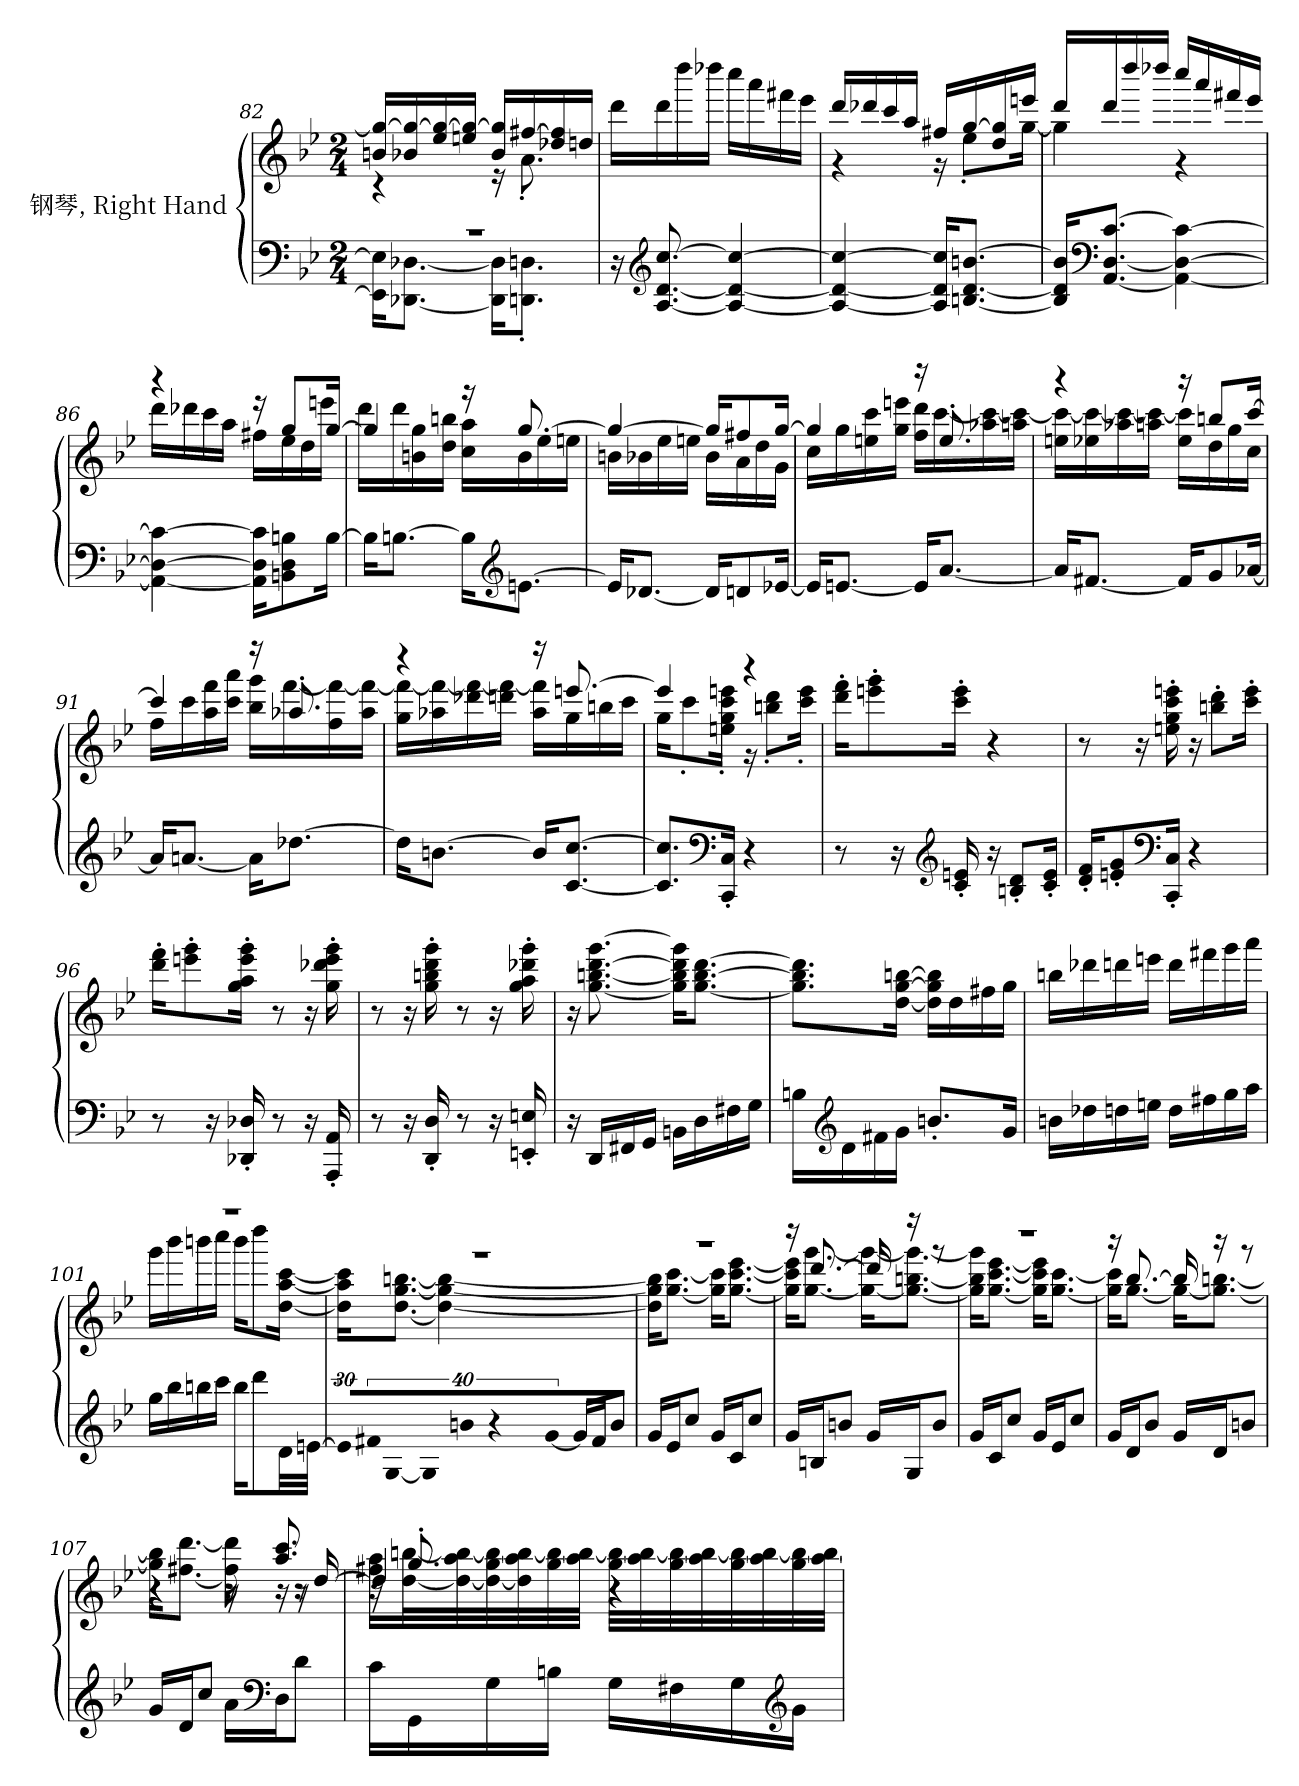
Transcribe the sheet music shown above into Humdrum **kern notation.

**kern	**kern
*part1	*part1
*staff2	*staff1
*I"钢琴, Right Hand	*
*clefF4	*clefG2
*k[b-e-]	*k[b-e-]
*M2/4	*M2/4
*MM103	*MM103
=82	=82
*^	*^
2r	16EE\] 16E\]KL	16bn/ 16gg/_LL	4r
*	*	*MM110	*
.	[8.DD-X\ [8.D-X\J	16b-X/ 16gg/_	.
*	*	*MM111	*
.	.	16ee-/ 16gg/_	.
*	*	*MM110	*
.	.	16een/ 16gg/_JJ	.
*	*	*MM103	*
.	16DD-\] 16D-\]KL	16b-/ 16gg/]LL	16r
*	*	*MM106	*
.	8.DDn\' 8.Dn\'J	[16ff#X/	8.a'\
.	.	16dd-X/ 16ff#/]	.
*	*	*MM101	*
.	.	16ddn/JJ	.
*v	*v	*	*
*	*v	*v
=83	=83
*	*MM94
16r	16ddd\LL
*clefG2	*
*	*MM92
[8.A/ [8.d/ [8.cc/	16ddd\
*	*MM106
.	16dddd\
*	*MM110
.	16dddd-X\JJ
*	*MM111
4A/_ 4d/_ 4cc/_	16cccc\LL
*	*MM113
.	16aaa\
*	*MM111
.	16fff#X\
.	16eee-\JJ
!!LO:LB:g=z
=84	=84
*	*MM110
*	*^
4A/_ 4d/_ 4cc/_	16ddd/LL	4r
*	*MM111	*
.	16ddd-X/	.
*	*MM113	*
.	16ccc/	.
*	*MM111	*
.	16aa/JJ	.
*	*MM108	*
16A/] 16d/] 16cc/]KL	16ff#X/LL	16r
*	*MM101	*
[8.Bn/ [8.d/ [8.bn/J	[16gg/	8ee-'\L
*	*MM108	*
.	16dd/ 16gg/]	.
*	*MM104	*
.	16eeen/JJ	[16gg\Jk
=85	=85	=85
*	*MM91	*
16B/] 16d/] 16b/]KL	16ddd/LL	4gg\]
*clefF4	*	*
*	*MM94	*
[8.AA/ [8.D/ [8.c/J	16ddd/	.
*	*MM106	*
.	16dddd/	.
*	*MM110	*
.	16dddd-X/JJ	.
*	*MM111	*
4AA\_ 4D\_ 4c\_	16cccc/LL	4r
*	*MM115	*
.	16aaa/	.
*	*MM113	*
.	16fff#X/	.
*	*MM115	*
.	16eee-/JJ	.
=86	=86	=86
*	*MM113	*
4AA\_ 4D\_ 4c\_	4r	16ddd\LL
*	*MM115	*
.	.	16ddd-X\
*	*MM110	*
.	.	16ccc\
.	.	16aa\JJ
*	*MM108	*
16AA\] 16D\] 16c\]KL	16r	16ff#X\LL
*	*MM99	*
8BBn\ 8D\ 8Bn\	8gg/L	16ee-\
*	*MM106	*
.	.	16dd\
*	*MM111	*
[16B\Jk	[16gg/Jk	16eeen\JJ
!!LO:PB:g=z	!!
=87	=87	=87
*	*MM87	*
16B\KL]	4gg/]	16ddd\LL
*	*MM106	*
[8.Bn\J	.	16ddd\
*	*MM110	*
.	.	16bn\ 16gg\
*	*MM115	*
.	.	16dd\ 16bbn\JJ
*	*MM113	*
16B\KL]	16r	16cc\ 16aa\LL
*clefG2	*	*
*	*MM111	*
[8.en\J	[8.gg/	16b\
*	*MM115	*
.	.	16ee-\
.	.	16een\JJ
=88	=88	=88
*	*MM103	*
16e/KL]	4gg/_	16bn\LL
*	*MM110	*
[8.d-X/J	.	16b-X\
*	*MM115	*
.	.	16ee-\
*	*MM111	*
.	.	16een\JJ
*	*MM113	*
16d-/KL]	16gg/KL]	16b-\LL
8dn/	8ff#X/	16a\
*	*MM111	*
.	.	16dd\
*	*MM115	*
[16e-X/Jk	[16gg/Jk	16g\JJ
=89	=89	=89
*	*MM108	*
16e-/KL]	4gg/]	16cc\LL
*	*MM110	*
[8.en/J	.	16gg\
*	*MM115	*
.	.	16een\ 16ccc\
*	*MM118	*
.	.	16gg\ 16eeen\JJ
*	*MM113	*
16e/KL]	16r	16ff\ 16ddd\LL
*	*MM106	*
[8.a/J	8.ee'/	[16ccc\
*	*MM115	*
.	.	16aa-X\ 16ccc\_
.	.	16aan\ 16ccc\_JJ
!!LO:LB:g=z	!!
=90	=90	=90
*	*MM113	*
16a/KL]	4r	16een\ 16ccc\_LL
*	*MM115	*
[8.f#X/J	.	16ee-X\ 16ccc\_
.	.	16aa-X\ 16ccc\_
.	.	16aan\ 16ccc\_JJ
*	*MM113	*
16f#/KL]	16r	16ee-\ 16ccc\]LL
8g/	8bbn/L	16dd\
*	*MM115	*
.	.	16gg\
*	*MM111	*
[16a-X/Jk	[16ccc/Jk	16cc\JJ
=91	=91	=91
*	*MM108	*
16a-/KL]	4ccc/]	16ff\LL
*	*MM110	*
[8.an/J	.	16ccc\
*	*MM115	*
.	.	16aa\ 16fff\
*	*MM118	*
.	.	16ccc\ 16aaa\JJ
*	*MM115	*
16a\KL]	16r	16bb-\ 16ggg\LL
*	*MM104	*
[8.dd-X\J	8.aa-X'/	[16fff\
*	*MM111	*
.	.	16ff\ 16fff\_
*	*MM113	*
.	.	16aa-\ 16fff\_JJ
=92	=92	=92
*	*MM115	*
16dd-\KL]	4r	16gg\ 16fff\_LL
*	*MM113	*
[8.bn\J	.	16aa-X\ 16fff\_
.	.	16ddd-X\ 16fff\_
*	*MM111	*
.	.	16dddn\ 16fff\_JJ
*	*MM115	*
16b/KL]	16r	16aa-\ 16fff\]LL
[8.c/ [8.cc/J	[8.eeen/	16gg\
.	.	16bbn\
.	.	16ccc\JJ
!!LO:LB:g=z	!!
=93	=93	=93
*	*MM110	*
8.c/] 8.cc/]L	4eee/]	16gg\KL
*	*MM103	*
.	.	8ccc'\
*clefF4	*	*
*	*MM110	*
16CC/' 16C/'Jk	.	16een\' 16gg\' 16ccc\' 16eeen\'Jk
4r	4r	16r
*	*MM113	*
.	.	8bbn\' 8ddd\'L
*	*MM116	*
.	.	16ccc\' 16eee\'Jk
*	*v	*v
=94	=94
*	*MM113
8r	16ddd\' 16fff\'KL
*	*MM110
.	8eeen\' 8ggg\'
16r	.
*clefG2	*
*	*MM113
16c/' 16en/'	16ccc\' 16eee\'Jk
16r	4r
8Bn/' 8d/'L	.
16c/' 16e/'Jk	.
=95	=95
*	*MM103
16d/' 16f/'KL	8r
8en/' 8g/'	.
.	16r
*clefF4	*
*	*MM110
16CC/' 16C/'Jk	16een\' 16gg\' 16ccc\' 16eeen\'
4r	16r
*	*MM113
.	8bbn\' 8ddd\'L
*	*MM116
.	16ccc\' 16eee\'Jk
=96	=96
*	*MM113
8r	16ddd\' 16fff\'KL
*	*MM104
.	8eeen\' 8ggg\'
16r	.
*	*MM108
16DD-X/' 16D-X/'	16gg\' 16aa\' 16eee\' 16ggg\'Jk
8r	8r
16r	16r
*	*MM103
16AAA/' 16AA/'	16gg\' 16ddd-X\' 16eee\' 16ggg\'
!!LO:LB:g=z
=97	=97
8r	8r
16r	16r
*	*MM101
16DD/' 16D/'	16gg\' 16bbn\' 16ddd\' 16ggg\'
8r	8r
16r	16r
*	*MM96
16EEn/' 16En/'	16gg\' 16aa\' 16ddd-X\' 16ggg\'
=98	=98
16r	16r
*	*MM79
16DD/LL	[8.gg\ [8.bbn\ [8.ddd\ [8.ggg\
16FF#X/	.
16GG/JJ	.
*	*MM111
16BBn\LL	16gg\] 16bb\] 16ddd\] 16ggg\]KL
*	*MM110
16D\	[8.gg\ [8.bb\ [8.ddd\J
16F#X\	.
16G\JJ	.
=99	=99
*	*MM113
16Bn\LL	8.gg\] 8.bb\] 8.ddd\]L
*clefG2	*
16d\	.
16f#X\	.
16g\JJ	[16dd\ [16gg\ [16bbn\Jk
*	*MM108
8.bn'/L	16dd\] 16gg\] 16bb\]LL
.	16dd\
*	*MM110
.	16ff#X\
*	*MM111
16g/Jk	16gg\JJ
!!LO:LB:g=z
=100	=100
*	*MM101
16bn\LL	16bbn\LL
*	*MM106
16dd-X\	16ddd-X\
*	*MM111
16ddn\	16dddn\
*	*MM116
16een\JJ	16eeen\JJ
*	*MM111
16dd\LL	16ddd\LL
*	*MM115
16ff#X\	16fff#X\
*	*MM120
16gg\	16ggg\
*	*MM122
16aa\JJ	16aaa\JJ
=101	=101
*	*MM104
*	*^
16gg\LL	2r	16ggg\LL
*	*MM106	*
16bb-\	.	16bbb-\
*	*MM113	*
16bbn\	.	16bbbn\
*	*MM108	*
16ccc\JJ	.	16cccc\JJ
*	*MM77	*
16bb\KL	.	16bbb\KL
*	*MM65	*
8ddd\	.	8dddd\
*	*MM58	*
32d\LL	.	[16dd\ [16aa\ [16ccc\Jk
[32en\JJJ	.	.
=102	=102	=102
!LO:N:vis=256%9	!	!
960%17e/KLLL]	2r	16dd\] 16aa\] 16ccc\]KL
!LO:N:vis=32	!	!
640%23f#X/	.	.
!LO:N:vis=256%9	!	!
[960%17G/JK	.	.
*	*MM63	*
.	.	[8.dd\ [8.gg\ [8.bbn\J
!LO:N:vis=16	!	!
1920%137G/]	.	.
!LO:N:vis=16	!	!
1920%137bn/JJ	.	.
!LO:N:vis=64	!	!
960%17r	.	.
1920ryy	.	.
!LO:N:vis=256%9	!	!
[960%17g/	.	.
16g/LL]	.	4dd\_ 4gg\_ 4bb\_
16f#/J	.	.
8b/J	.	.
!!LO:LB:g=z	!!
=103	=103	=103
16g/LL	2r	16dd\] 16gg\] 16bb\]KL
*	*MM89	*
16e-/J	.	[8.gg\ [8.ccc\J
8cc/J	.	.
16g/LL	.	16gg\] 16ccc\]KL
*	*MM96	*
16c/J	.	[8.gg\ [8.ccc\ [8.eee-\J
8cc/J	.	.
=104	=104	=104
16g/LL	16r	16gg\] 16ccc\] 16eee-\]KL
*	*MM82	*
16Bn/J	[8.ddd/	[8.gg\ [8.ggg\J
8bn/J	.	.
16g/LL	16ddd/]	16gg\_ 16ggg\_KL
*	*MM91	*
16G/J	16r	8.gg\_ [8.bbn\ 8.ggg\_J
8b/J	8r	.
=105	=105	=105
16g/LL	2r	16gg\] 16bb\] 16ggg\]KL
*	*MM92	*
16c/J	.	[8.gg\ [8.ccc\ [8.eee-\J
8cc/J	.	.
16g/LL	.	16gg\] 16ccc\] 16eee-\]KL
*	*MM91	*
16e-/J	.	[8.gg\ [8.ccc\J
8cc/J	.	.
=106	=106	=106
16g/LL	16r	16gg\] 16ccc\]KL
*	*MM96	*
16d/J	[8.bb-/	[8.gg\J
8b-/J	.	.
16g/LL	16bb-/]	16gg\KL_
*	*MM96	*
16d/J	16r	8.gg\_ [8.bbn\J
8bn/J	8r	.
!!LO:PB:g=z
=107	=107	=107
*	*	*^
16g/LL	4r	16gg\] 16bb\]KL	4r
*	*MM87	*	*
16d/J	.	[8.ff#X\ [8.ddd\J	.
8cc/J	.	.	.
16a\LL	16r	16ff#\] 16ddd\]	8r
*clefF4	*	*	*
*	*MM89	*	*
16D\J	8.aa/ 8.ccc/	16r	.
8d\J	.	8r	16r
.	.	.	[16dd/
=108	=108	=108	=108
16c\LL	16r	16ff#X\ 16aa\LL	4dd/]
*	*MM60	*	*
16GG\	8.gg'/	[32dd\ [32bbn\L	.
*	*MM94	*	*
.	.	32dd\_ 32aa\ 32bb\_	.
*	*MM99	*	*
16G\	.	32dd\_ 32gg\ 32bb\_	.
*	*MM91	*	*
.	.	32dd\] 32aa\ 32bb\_	.
*	*MM94	*	*
16Bn\JJ	.	32gg\ 32bb\_	.
*	*MM99	*	*
.	.	32aa\ 32bb\_JJJ	.
*	*MM110	*	*
16G\LL	4r	32gg\ 32bb\_LLL	4r
*	*MM111	*	*
.	.	32aa\ 32bb\_	.
*	*MM106	*	*
16F#X\	.	32gg\ 32bb\_	.
*	*MM108	*	*
.	.	32aa\ 32bb\_	.
*	*MM113	*	*
16G\	.	32gg\ 32bb\_	.
*	*MM103	*	*
.	.	32aa\ 32bb\_	.
*clefG2	*	*	*
*	*MM106	*	*
16g\JJ	.	32gg\ 32bb\_	.
*	*MM111	*	*
.	.	32aa\ 32bb\_JJJ	.
*	*v	*v	*v
=	=
*-	*-
